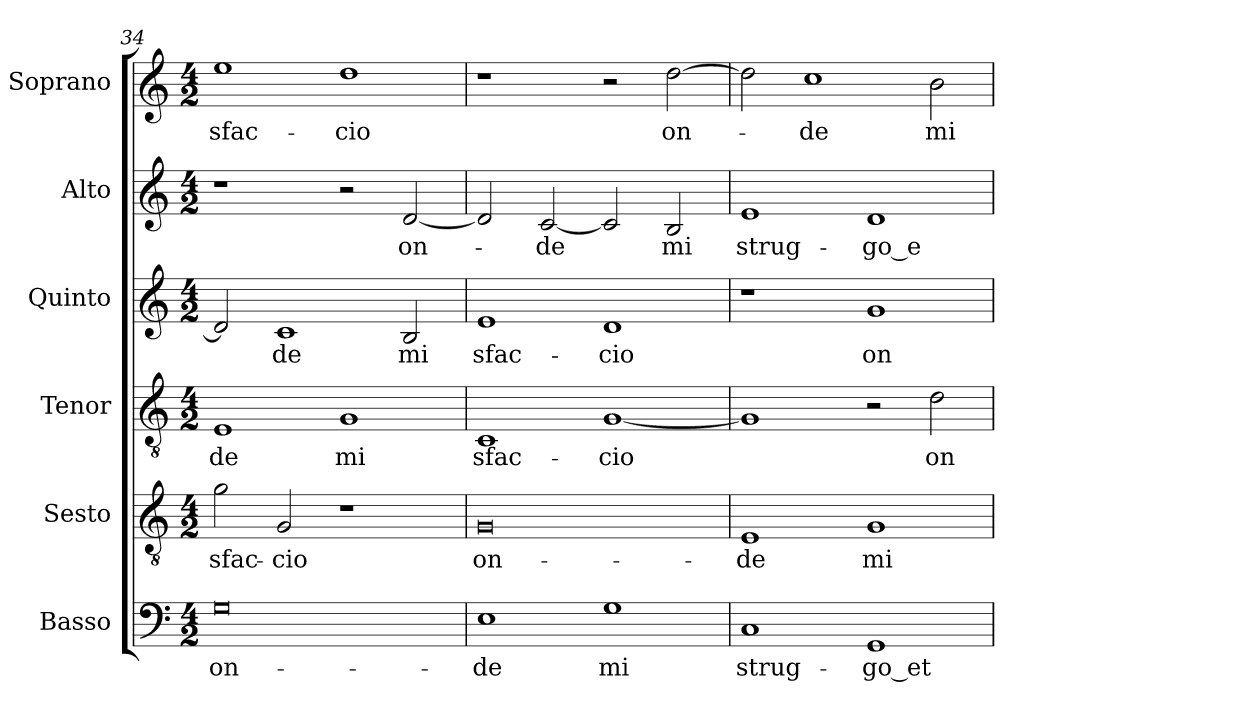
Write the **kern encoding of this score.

**kern	**text	**kern	**text	**kern	**text	**kern	**text	**kern	**text	**kern	**text
*part6	*part6	*part5	*part5	*part4	*part4	*part3	*part3	*part2	*part2	*part1	*part1
*staff6	*staff6	*staff5	*staff5	*staff4	*staff4	*staff3	*staff3	*staff2	*staff2	*staff1	*staff1
*I"Basso	*	*I"Sesto	*	*I"Tenor	*	*I"Quinto	*	*I"Alto	*	*I"Soprano	*
*	*	*I'T.	*	*I'T.	*	*	*	*I'A.	*	*I'Sop.	*
*clefF4	*	*clefGv2	*	*clefGv2	*	*clefG2	*	*clefG2	*	*clefG2	*
*	*	*ITrd7c12	*	*ITrd7c12	*	*	*	*	*	*	*
*k[]	*	*k[]	*	*k[]	*	*k[]	*	*k[]	*	*k[]	*
*C:	*	*C:	*	*C:	*	*C:	*	*C:	*	*C:	*
*M4/2	*	*M4/2	*	*M4/2	*	*M4/2	*	*M4/2	*	*M4/2	*
=34	=34	=34	=34	=34	=34	=34	=34	=34	=34	=34	=34
!	!LO:LY:b:color=#000000	!	!	!	!	!	!	!	!	!	!
!	!	!	!LO:LY:b:color=#000000	!	!	!	!	!	!	!	!
!	!	!	!	!	!LO:LY:b:color=#000000	!	!	!	!	!	!
!	!	!	!	!	!	!	!	!	!	!	!LO:LY:b:color=#000000
0Gi	on-	2Gi\	sfac-	1EEi	-de	2di/]	.	1r	.	1eei	sfac-
!	!	!	!LO:LY:b:color=#000000	!	!	!	!	!	!	!	!
!	!	!	!	!	!	!	!LO:LY:b:color=#000000	!	!	!	!
.	.	2GGi/	-cio	.	.	1ci	-de	.	.	.	.
!	!	!	!	!	!LO:LY:b:color=#000000	!	!	!	!	!	!
!	!	!	!	!	!	!	!	!	!	!	!LO:LY:b:color=#000000
.	.	1r	.	1GGi	mi	.	.	2r	.	1ddi	-cio
!	!	!	!	!	!	!	!LO:LY:b:color=#000000	!	!	!	!
!	!	!	!	!	!	!	!	!	!LO:LY:b:color=#000000	!	!
.	.	.	.	.	.	2Bi/	mi	[2di/	on-	.	.
!!LO:LB:g=z
=35	=35	=35	=35	=35	=35	=35	=35	=35	=35	=35	=35
!	!LO:LY:b:color=#000000	!	!	!	!	!	!	!	!	!	!
!	!	!	!LO:LY:b:color=#000000	!	!	!	!	!	!	!	!
!	!	!	!	!	!LO:LY:b:color=#000000	!	!	!	!	!	!
!	!	!	!	!	!	!	!LO:LY:b:color=#000000	!	!	!	!
1Ei	-de	0GGi	on-	1CCi	sfac-	1ei	sfac-	2di/]	.	1r	.
!	!	!	!	!	!	!	!	!	!LO:LY:b:color=#000000	!	!
.	.	.	.	.	.	.	.	[2ci/	-de	.	.
!	!LO:LY:b:color=#000000	!	!	!	!	!	!	!	!	!	!
!	!	!	!	!	!LO:LY:b:color=#000000	!	!	!	!	!	!
!	!	!	!	!	!	!	!LO:LY:b:color=#000000	!	!	!	!
1Gi	mi	.	.	[1GGi	-cio	1di	-cio	2ci/]	.	2r	.
!	!	!	!	!	!	!	!	!	!LO:LY:b:color=#000000	!	!
!	!	!	!	!	!	!	!	!	!	!	!LO:LY:b:color=#000000
.	.	.	.	.	.	.	.	2Bi/	mi	[2ddi\	on-
=36	=36	=36	=36	=36	=36	=36	=36	=36	=36	=36	=36
!	!LO:LY:b:color=#000000	!	!	!	!	!	!	!	!	!	!
!	!	!	!LO:LY:b:color=#000000	!	!	!	!	!	!	!	!
!	!	!	!	!	!	!	!	!	!LO:LY:b:color=#000000	!	!
1Ci	strug-	1EEi	-de	1GGi]	.	1r	.	1ei	strug-	2ddi\]	.
!	!	!	!	!	!	!	!	!	!	!	!LO:LY:b:color=#000000
.	.	.	.	.	.	.	.	.	.	1cci	-de
!	!LO:LY:b:color=#000000	!	!	!	!	!	!	!	!	!	!
!	!	!	!LO:LY:b:color=#000000	!	!	!	!	!	!	!	!
!	!	!	!	!	!	!	!LO:LY:b:color=#000000	!	!	!	!
!	!	!	!	!	!	!	!	!	!LO:LY:b:color=#000000	!	!
1GGi	-go_et	1GGi	mi	2r	.	1gi	on-	1di	-go_e	.	.
!	!	!	!	!	!LO:LY:b:color=#000000	!	!	!	!	!	!
!	!	!	!	!	!	!	!	!	!	!	!LO:LY:b:color=#000000
.	.	.	.	2Di\	on-	.	.	.	.	2bi\	mi
=	=	=	=	=	=	=	=	=	=	=	=
*-	*-	*-	*-	*-	*-	*-	*-	*-	*-	*-	*-
